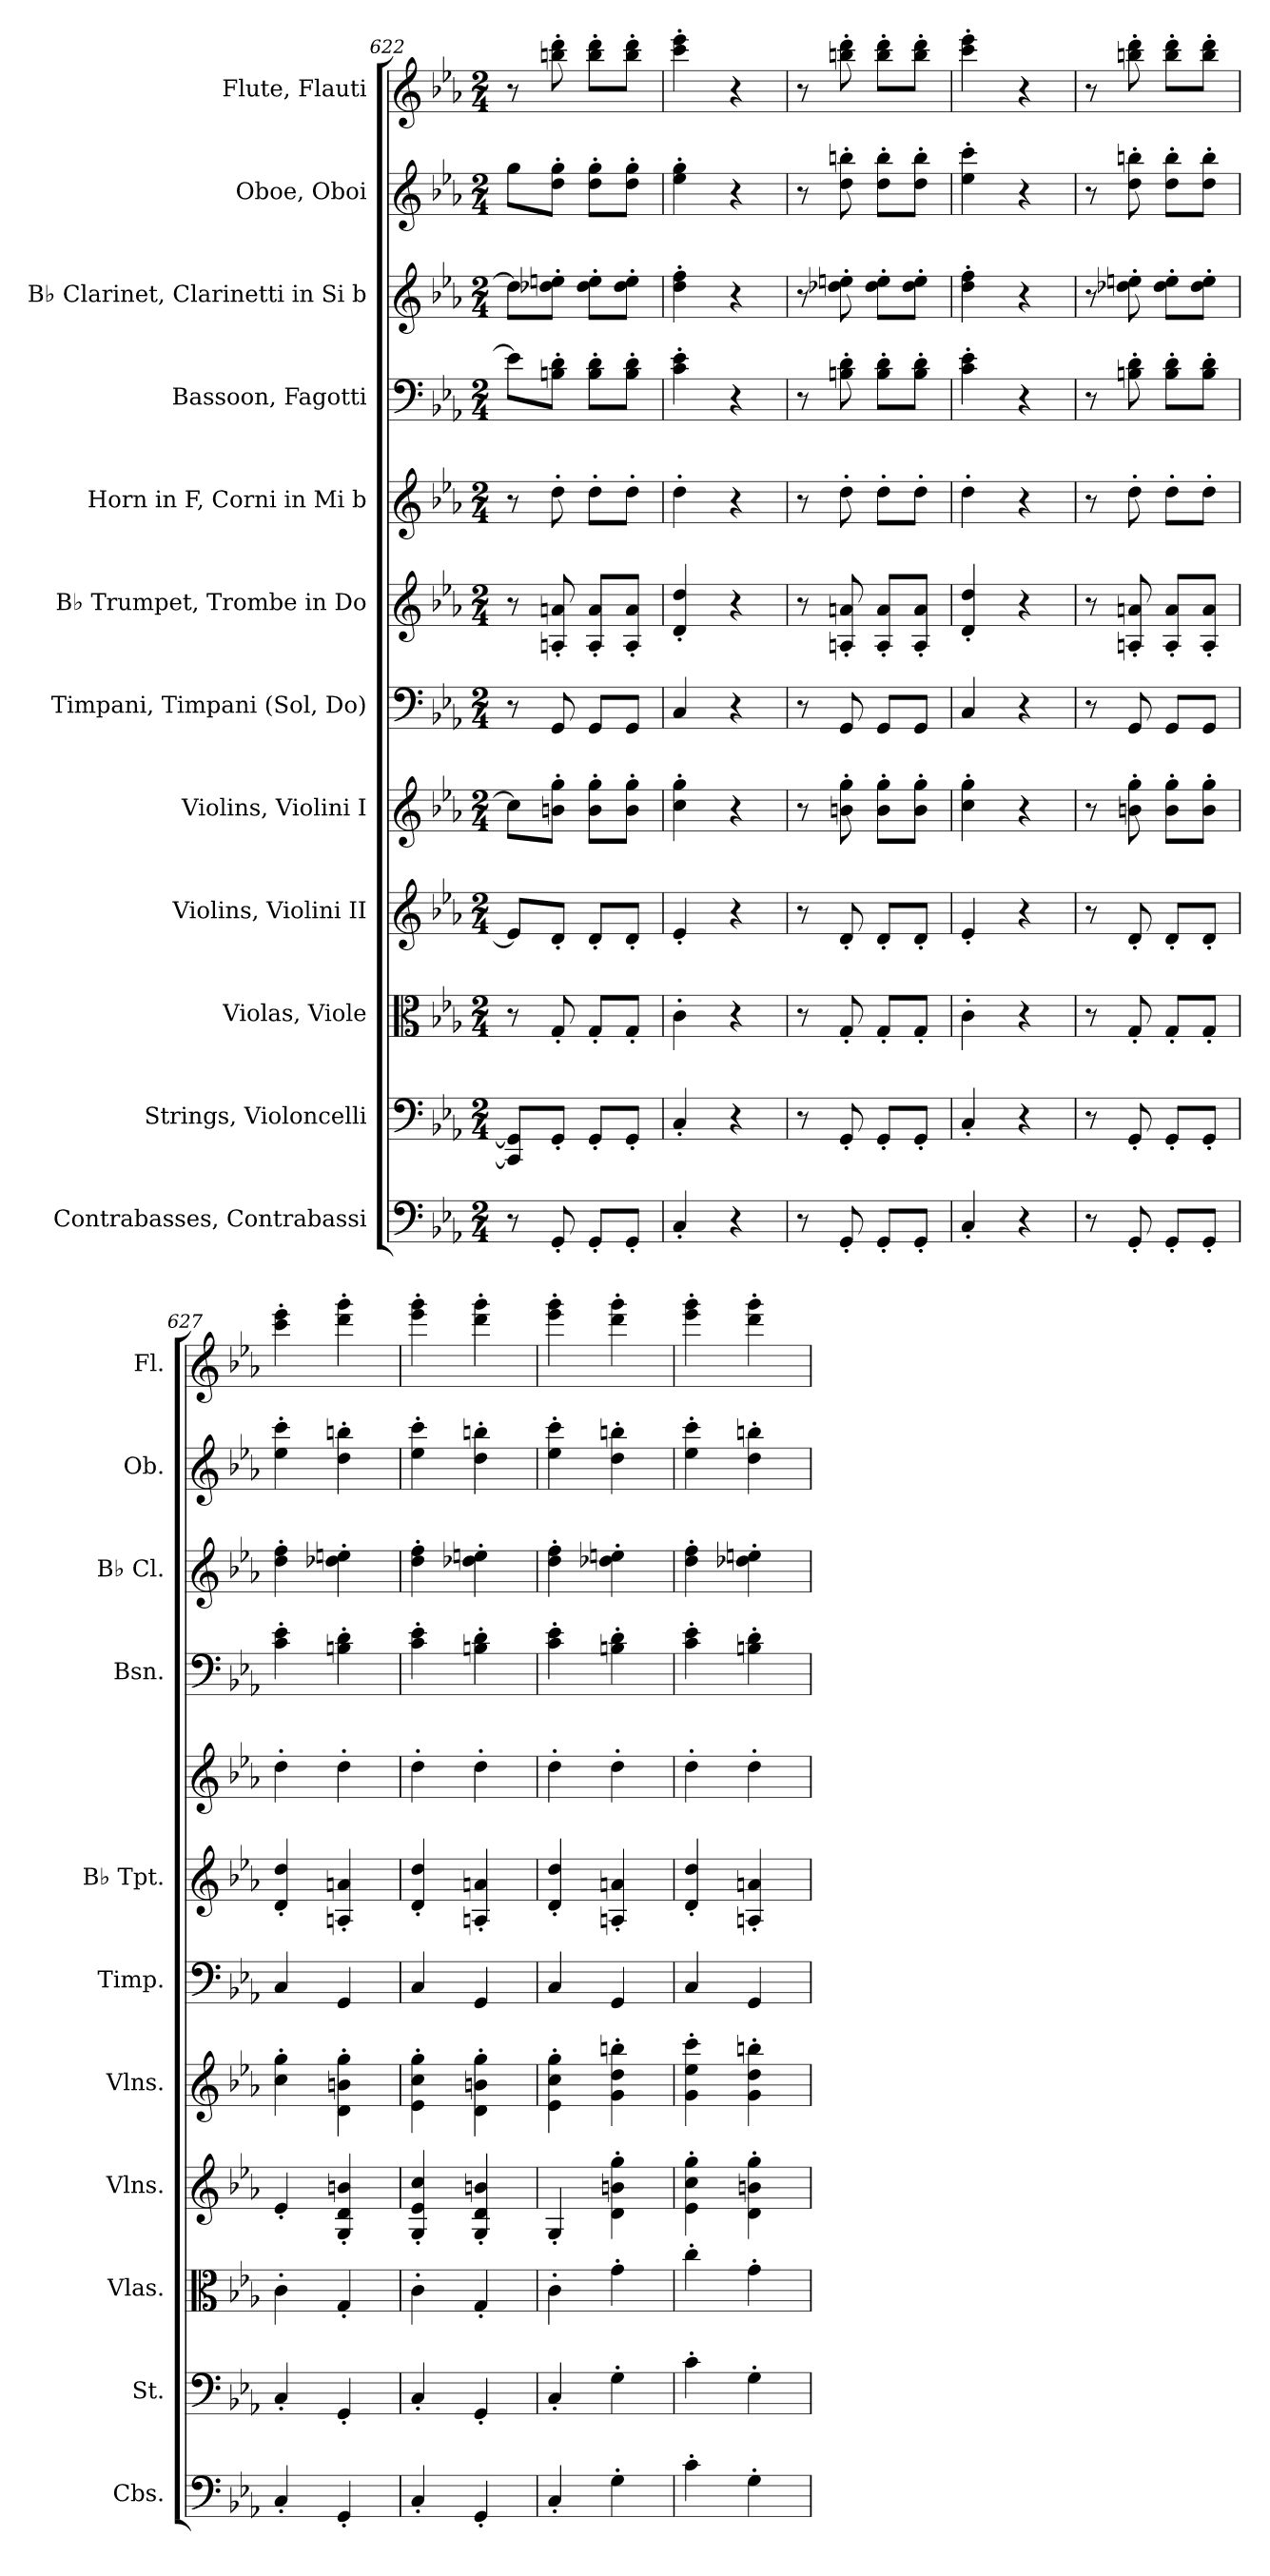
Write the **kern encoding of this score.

**kern	**kern	**kern	**kern	**kern	**kern	**kern	**kern	**kern	**kern	**kern	**kern
*part12	*part11	*part10	*part9	*part8	*part7	*part6	*part5	*part4	*part3	*part2	*part1
*staff12	*staff11	*staff10	*staff9	*staff8	*staff7	*staff6	*staff5	*staff4	*staff3	*staff2	*staff1
*I"Contrabasses, Contrabassi	*I"Strings, Violoncelli	*I"Violas, Viole	*I"Violins, Violini II	*I"Violins, Violini I	*I"Timpani, Timpani (Sol, Do)	*I"B♭ Trumpet, Trombe in Do	*I"Horn in F, Corni in Mi b	*I"Bassoon, Fagotti	*I"B♭ Clarinet, Clarinetti in Si b	*I"Oboe, Oboi	*I"Flute, Flauti
*I'Cbs.	*I'St.	*I'Vlas.	*I'Vlns.	*I'Vlns.	*I'Timp.	*I'B♭ Tpt.	*	*I'Bsn.	*I'B♭ Cl.	*I'Ob.	*I'Fl.
*clefF4	*clefF4	*clefC3	*clefG2	*clefG2	*clefF4	*clefG2	*clefG2	*clefF4	*clefG2	*clefG2	*clefG2
*ITrd7c12	*	*	*	*	*	*ITrd1c2	*ITrd4c7	*	*ITrd1c2	*	*
*k[b-e-a-]	*k[b-e-a-]	*k[b-e-a-]	*k[b-e-a-]	*k[b-e-a-]	*k[b-e-a-]	*k[b-e-a-d-g-]	*k[b-e-a-d-]	*k[b-e-a-]	*k[b-e-a-d-g-]	*k[b-e-a-]	*k[b-e-a-]
*M2/4	*M2/4	*M2/4	*M2/4	*M2/4	*M2/4	*M2/4	*M2/4	*M2/4	*M2/4	*M2/4	*M2/4
=622	=622	=622	=622	=622	=622	=622	=622	=622	=622	=622	=622
8r	8CC/] 8GG/]L	8r	8e-/L]	8cc\L]	8r	8r	8r	8e-\L]	8cc\L]	8gg\L	8r
*	*	*	*	*	*	*	*	*	*	*	*MM183
8GGG'/	8GG'/J	8G'/	8d'/J	8bn\' 8gg\'J	8GG/	8Gn/' 8gn/'	8g'\	8Bn\' 8d\'J	8cc-X\' 8ddn\'J	8dd\' 8gg\'J	8bbn\' 8ddd\'
8GGG'/L	8GG'/L	8G'/L	8d'/L	8b\' 8gg\'L	8GG/L	8G/' 8g/'L	8g'\L	8B\' 8d\'L	8cc-\' 8dd\'L	8dd\' 8gg\'L	8bb\' 8ddd\'L
8GGG'/J	8GG'/J	8G'/J	8d'/J	8b\' 8gg\'J	8GG/J	8G/' 8g/'J	8g'\J	8B\' 8d\'J	8cc-\' 8dd\'J	8dd\' 8gg\'J	8bb\' 8ddd\'J
=623	=623	=623	=623	=623	=623	=623	=623	=623	=623	=623	=623
4CC'/	4C'/	4c'\	4e-'/	4cc\' 4gg\'	4C/	4c/' 4cc/'	4g'\	4c\' 4e-\'	4cc\' 4ee-\'	4ee-\' 4gg\'	4ccc\' 4eee-\'
4r	4r	4r	4r	4r	4r	4r	4r	4r	4r	4r	4r
!!LO:PB:g=z
=624	=624	=624	=624	=624	=624	=624	=624	=624	=624	=624	=624
8r	8r	8r	8r	8r	8r	8r	8r	8r	8r	8r	8r
8GGG'/	8GG'/	8G'/	8d'/	8bn\' 8gg\'	8GG/	8Gn/' 8gn/'	8g'\	8Bn\' 8d\'	8cc-X\' 8ddn\'	8dd\' 8bbn\'	8bbn\' 8ddd\'
8GGG'/L	8GG'/L	8G'/L	8d'/L	8b\' 8gg\'L	8GG/L	8G/' 8g/'L	8g'\L	8B\' 8d\'L	8cc-\' 8dd\'L	8dd\' 8bb\'L	8bb\' 8ddd\'L
8GGG'/J	8GG'/J	8G'/J	8d'/J	8b\' 8gg\'J	8GG/J	8G/' 8g/'J	8g'\J	8B\' 8d\'J	8cc-\' 8dd\'J	8dd\' 8bb\'J	8bb\' 8ddd\'J
=625	=625	=625	=625	=625	=625	=625	=625	=625	=625	=625	=625
*	*	*	*	*	*	*	*	*	*	*	*MM178
4CC'/	4C'/	4c'\	4e-'/	4cc\' 4gg\'	4C/	4c/' 4cc/'	4g'\	4c\' 4e-\'	4cc\' 4ee-\'	4ee-\' 4ccc\'	4ccc\' 4eee-\'
4r	4r	4r	4r	4r	4r	4r	4r	4r	4r	4r	4r
=626	=626	=626	=626	=626	=626	=626	=626	=626	=626	=626	=626
*	*	*	*	*	*	*	*	*	*	*	*MM169
8r	8r	8r	8r	8r	8r	8r	8r	8r	8r	8r	8r
8GGG'/	8GG'/	8G'/	8d'/	8bn\' 8gg\'	8GG/	8Gn/' 8gn/'	8g'\	8Bn\' 8d\'	8cc-X\' 8ddn\'	8dd\' 8bbn\'	8bbn\' 8ddd\'
8GGG'/L	8GG'/L	8G'/L	8d'/L	8b\' 8gg\'L	8GG/L	8G/' 8g/'L	8g'\L	8B\' 8d\'L	8cc-\' 8dd\'L	8dd\' 8bb\'L	8bb\' 8ddd\'L
8GGG'/J	8GG'/J	8G'/J	8d'/J	8b\' 8gg\'J	8GG/J	8G/' 8g/'J	8g'\J	8B\' 8d\'J	8cc-\' 8dd\'J	8dd\' 8bb\'J	8bb\' 8ddd\'J
=627	=627	=627	=627	=627	=627	=627	=627	=627	=627	=627	=627
4CC'/	4C'/	4c'\	4e-'/	4cc\' 4gg\'	4C/	4c/' 4cc/'	4g'\	4c\' 4e-\'	4cc\' 4ee-\'	4ee-\' 4ccc\'	4ccc\' 4eee-\'
4GGG'/	4GG'/	4G'/	4G/' 4d/' 4bn/'	4d\' 4bn\' 4gg\'	4GG/	4Gn/' 4gn/'	4g'\	4Bn\' 4d\'	4cc-X\' 4ddn\'	4dd\' 4bbn\'	4ddd\' 4ggg\'
=628	=628	=628	=628	=628	=628	=628	=628	=628	=628	=628	=628
4CC'/	4C'/	4c'\	4G/' 4e-/' 4cc/'	4e-\' 4cc\' 4gg\'	4C/	4c/' 4cc/'	4g'\	4c\' 4e-\'	4cc\' 4ee-\'	4ee-\' 4ccc\'	4eee-\' 4ggg\'
4GGG'/	4GG'/	4G'/	4G/' 4d/' 4bn/'	4d\' 4bn\' 4gg\'	4GG/	4Gn/' 4gn/'	4g'\	4Bn\' 4d\'	4cc-X\' 4ddn\'	4dd\' 4bbn\'	4ddd\' 4ggg\'
=629	=629	=629	=629	=629	=629	=629	=629	=629	=629	=629	=629
4CC'/	4C'/	4c'\	4G'/	4e-\' 4cc\' 4gg\'	4C/	4c/' 4cc/'	4g'\	4c\' 4e-\'	4cc\' 4ee-\'	4ee-\' 4ccc\'	4eee-\' 4ggg\'
4GG'\	4G'\	4g'\	4d\' 4bn\' 4gg\'	4g\' 4dd\' 4bbn\'	4GG/	4Gn/' 4gn/'	4g'\	4Bn\' 4d\'	4cc-X\' 4ddn\'	4dd\' 4bbn\'	4ddd\' 4ggg\'
=630	=630	=630	=630	=630	=630	=630	=630	=630	=630	=630	=630
4C'\	4c'\	4cc'\	4e-\' 4cc\' 4gg\'	4g\' 4ee-\' 4ccc\'	4C/	4c/' 4cc/'	4g'\	4c\' 4e-\'	4cc\' 4ee-\'	4ee-\' 4ccc\'	4eee-\' 4ggg\'
4GG'\	4G'\	4g'\	4d\' 4bn\' 4gg\'	4g\' 4dd\' 4bbn\'	4GG/	4Gn/' 4gn/'	4g'\	4Bn\' 4d\'	4cc-X\' 4ddn\'	4dd\' 4bbn\'	4ddd\' 4ggg\'
=	=	=	=	=	=	=	=	=	=	=	=
*-	*-	*-	*-	*-	*-	*-	*-	*-	*-	*-	*-
